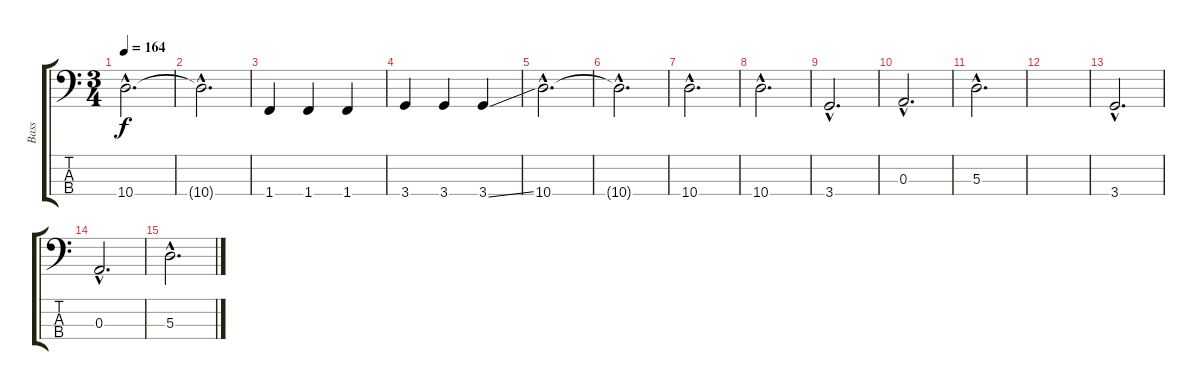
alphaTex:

\track ("Bass" "Bass") {instrument fretlessbass}
\staff {score tabs}
\tuning (G2 D2 A1 E1) {hide}
\ts (3 4)
\tempo 164
\clef f4
\ks c
10.4{hac}.2{d dy f} |
10.4{hac t}.2{d} |
1.4.4 1.4.4 1.4.4 |
3.4.4 3.4.4 3.4{ss}.4 |
10.4{hac}.2{d} |
10.4{hac t}.2{d} |
10.4{hac}.2{d} |
10.4{hac}.2{d} |
3.4{hac}.2{d} |
0.3{hac}.2{d} |
5.3{hac}.2{d} |
|
3.4{hac}.2{d} |
0.3{hac}.2{d} |
5.3{hac}.2{d}
